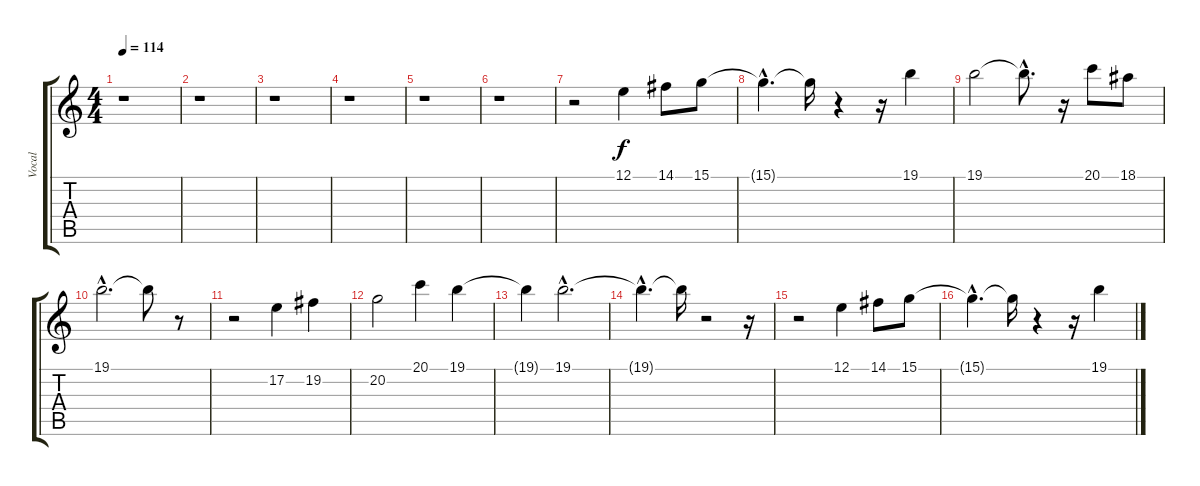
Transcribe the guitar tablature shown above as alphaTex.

\track ("Vocal" "Vocal") {instrument synthvoice}
\staff {score tabs}
\tuning (E4 B3 G3 D3 A2 E2) {hide}
\ts (4 4)
\tempo 114
\clef g2
\ks c
r.1{dy f} |
r.1 |
r.1 |
r.1 |
r.1 |
r.1 |
r.2 12.1.4{volume 16} 14.1.8 15.1.8 |
15.1{hac t}.4{d} 15.1{t}.16 r.4 r.16 19.1.4 |
19.1.2 19.1{hac t}.8{d} r.16 20.1.8 18.1.8 |
19.1{hac}.2{d} 19.1{t}.8 r.8 |
r.2 17.2.4 19.2.4 |
20.2.2 20.1.4 19.1.4 |
19.1{t}.4 19.1{hac}.2{d} |
19.1{hac t}.4{d} 19.1{t}.16 r.2 r.16 |
r.2 12.1.4{volume 16} 14.1.8 15.1.8 |
15.1{hac t}.4{d} 15.1{t}.16 r.4 r.16 19.1.4
